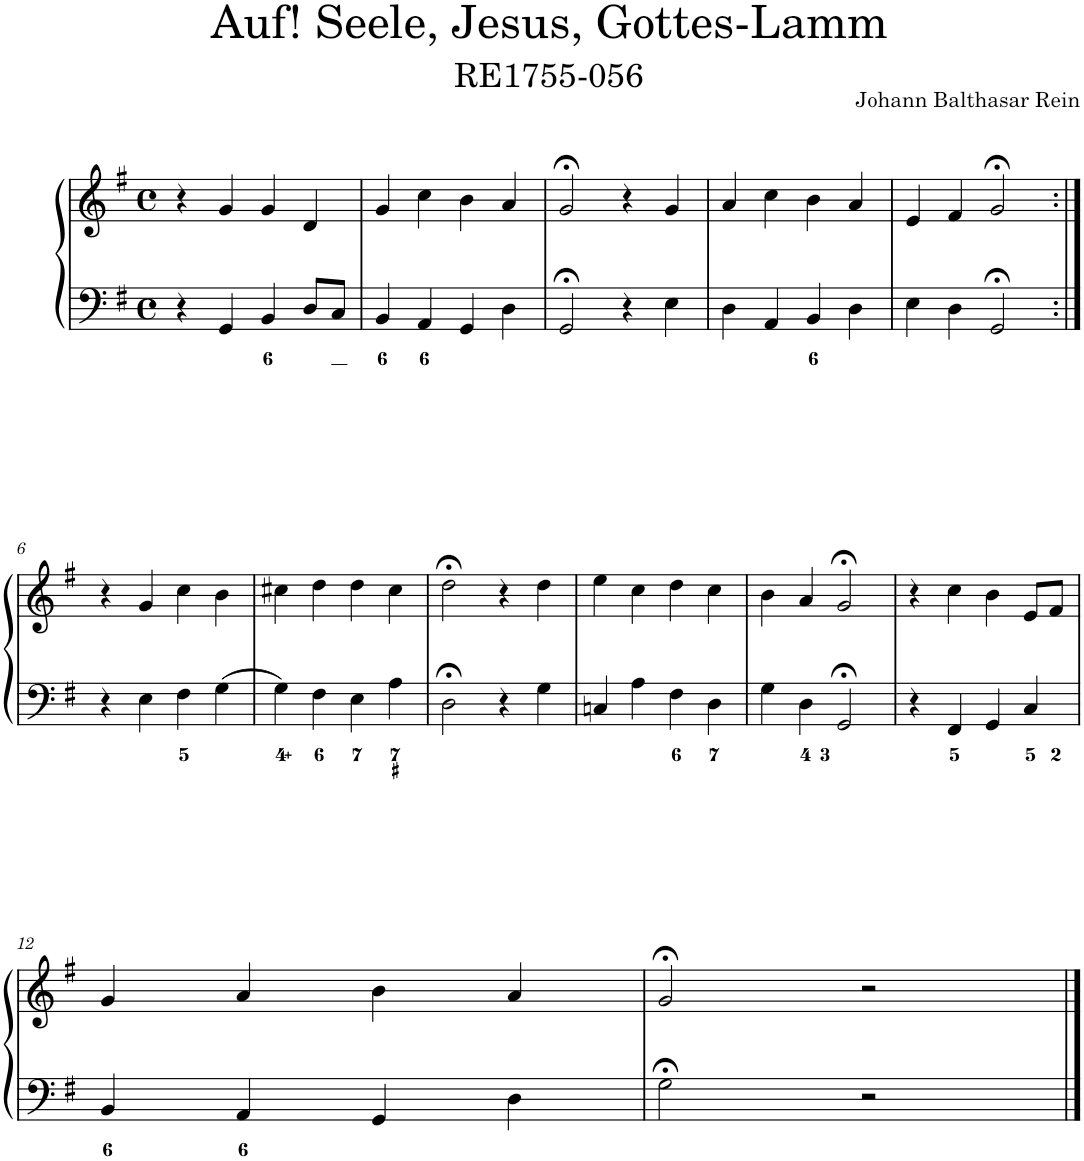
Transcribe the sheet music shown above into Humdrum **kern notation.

**kern	**kern
*part1	*part1
*staff2	*staff1
*I"Piano	*
*I'Pno.	*
*clefF4	*clefG2
*k[f#]	*k[f#]
*M4/4	*M4/4
*met(c)	*met(c)
=1	=1
4r	4r
4GG/	4g/
4BB/	4g/
8D/L	4d/
8C/J	.
=2	=2
4BB/	4g/
4AA/	4cc\
4GG/	4b\
4D\	4a/
=3	=3
2GG;</	2g;</
4r	4r
4E\	4g/
=4	=4
4D\	4a/
4AA/	4cc\
4BB/	4b\
4D\	4a/
=5	=5
4E\	4e/
4D\	4f#/
2GG;</	2g;</
!!LO:LB:g=z
=6:|!	=6:|!
4r	4r
4E\	4g/
4F#\	4cc\
4G\	4b\
=7	=7
4G\	4cc#X\
4F#\	4dd\
4E\	4dd\
4A\	4cc#\
=8	=8
2D;<\	2dd;<\
4r	4r
4G\	4dd\
=9	=9
4Cn/	4ee\
4A\	4cc\
4F#\	4dd\
4D\	4cc\
=10	=10
4G\	4b\
4D\	4a/
2GG;</	2g;</
=11	=11
4r	4r
4FF#/	4cc\
4GG/	4b\
4C/	8e/L
.	8f#/J
!!LO:LB:g=z
=12	=12
4BB/	4g/
4AA/	4a/
4GG/	4b\
4D\	4a/
=13	=13
2G;<\	2g;</
2r	2r
==	==
*-	*-
